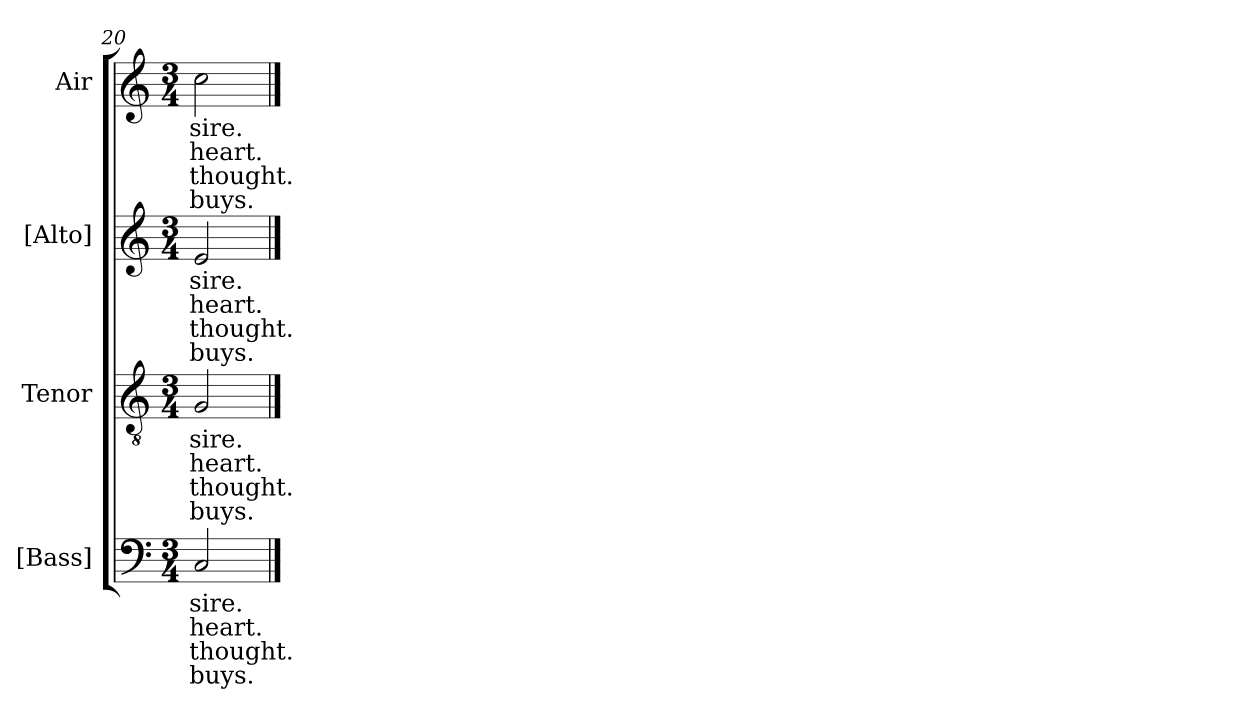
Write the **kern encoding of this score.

**kern	**text	**text	**text	**text	**kern	**text	**text	**text	**text	**kern	**text	**text	**text	**text	**kern	**text	**text	**text	**text
*part4	*part4	*part4	*part4	*part4	*part3	*part3	*part3	*part3	*part3	*part2	*part2	*part2	*part2	*part2	*part1	*part1	*part1	*part1	*part1
*staff4	*staff4	*staff4	*staff4	*staff4	*staff3	*staff3	*staff3	*staff3	*staff3	*staff2	*staff2	*staff2	*staff2	*staff2	*staff1	*staff1	*staff1	*staff1	*staff1
*I"[Bass]	*	*	*	*	*I"Tenor	*	*	*	*	*I"[Alto]	*	*	*	*	*I"Air	*	*	*	*
*I'B.	*	*	*	*	*I'T.	*	*	*	*	*I'A.	*	*	*	*	*	*	*	*	*
*clefF4	*	*	*	*	*clefGv2	*	*	*	*	*clefG2	*	*	*	*	*clefG2	*	*	*	*
*	*	*	*	*	*ITrd7c12	*	*	*	*	*	*	*	*	*	*	*	*	*	*
*k[]	*	*	*	*	*k[]	*	*	*	*	*k[]	*	*	*	*	*k[]	*	*	*	*
*C:	*	*	*	*	*C:	*	*	*	*	*C:	*	*	*	*	*C:	*	*	*	*
*M3/4	*	*	*	*	*M3/4	*	*	*	*	*M3/4	*	*	*	*	*M3/4	*	*	*	*
=20	=20	=20	=20	=20	=20	=20	=20	=20	=20	=20	=20	=20	=20	=20	=20	=20	=20	=20	=20
!	!LO:LY:b:color=#000000	!LO:LY:b:color=#000000	!LO:LY:b:color=#000000	!LO:LY:b:color=#000000	!	!	!	!	!	!	!	!	!	!	!	!	!	!	!
!	!	!	!	!	!	!LO:LY:b:color=#000000	!LO:LY:b:color=#000000	!LO:LY:b:color=#000000	!LO:LY:b:color=#000000	!	!	!	!	!	!	!	!	!	!
!	!	!	!	!	!	!	!	!	!	!	!LO:LY:b:color=#000000	!LO:LY:b:color=#000000	!LO:LY:b:color=#000000	!LO:LY:b:color=#000000	!	!	!	!	!
!	!	!	!	!	!	!	!	!	!	!	!	!	!	!	!	!LO:LY:b:color=#000000	!LO:LY:b:color=#000000	!LO:LY:b:color=#000000	!LO:LY:b:color=#000000
2Ci/	-sire.	heart.	thought.	buys.	2GGi/	-sire.	heart.	thought.	buys.	2ei/	-sire.	heart.	thought.	buys.	2cci\	-sire.	heart.	thought.	buys.
==	==	==	==	==	==	==	==	==	==	==	==	==	==	==	==	==	==	==	==
*-	*-	*-	*-	*-	*-	*-	*-	*-	*-	*-	*-	*-	*-	*-	*-	*-	*-	*-	*-
